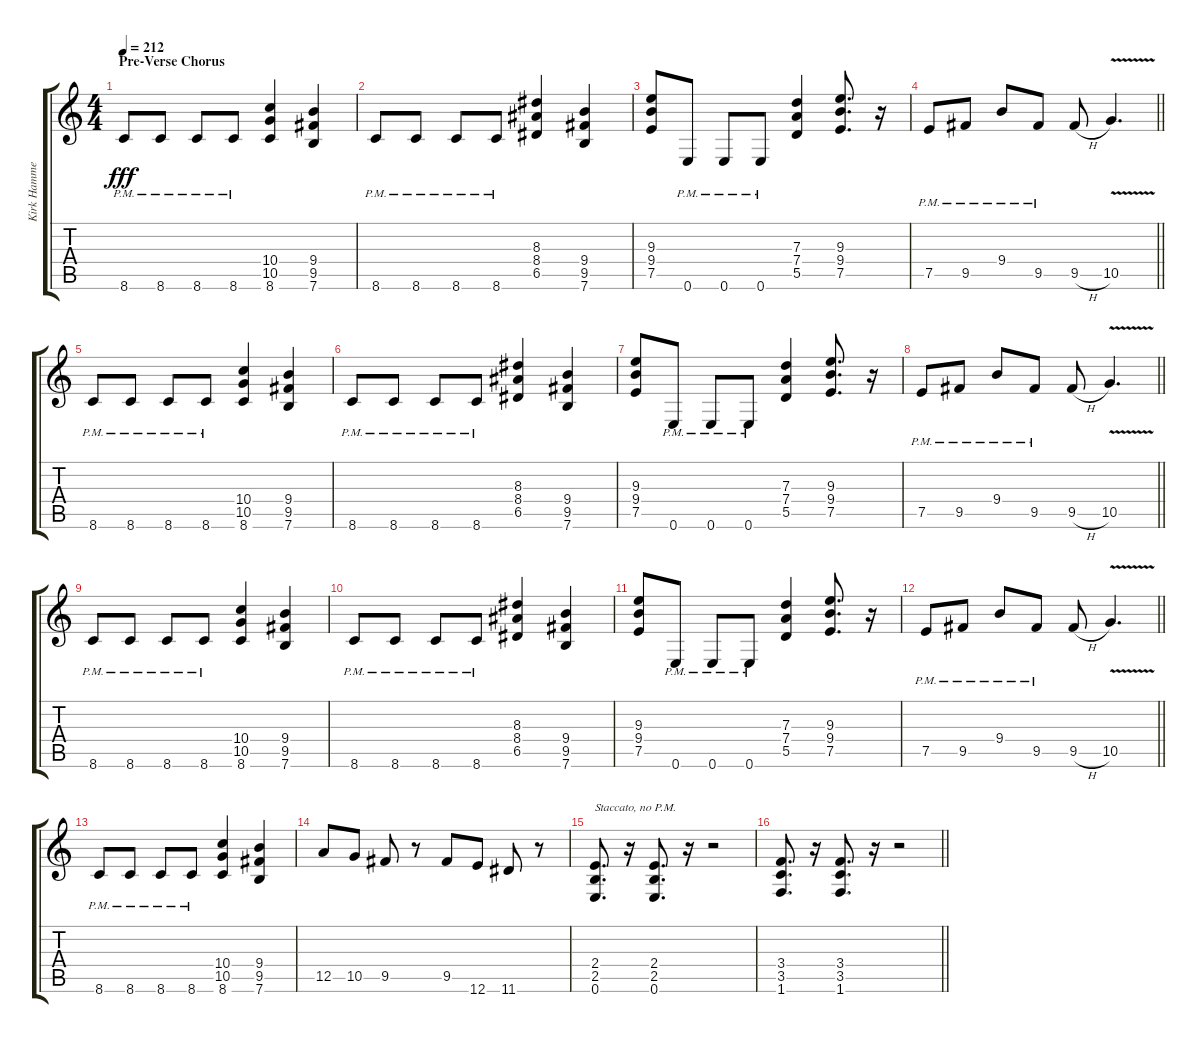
\track ("Kirk Hammett" "Kirk Hamme") {instrument distortionguitar}
\staff {score tabs}
\tuning (E4 B3 G3 D3 A2 E2) {hide}
\ts (4 4)
\section ("" "Pre-Verse Chorus")
\tempo 212
\clef g2
\ks c
8.6{pm}.8{dy fff} 8.6{pm}.8 8.6{pm}.8 8.6{pm}.8 (10.4 10.5 8.6).4 (9.4 9.5 7.6).4 |
8.6{pm}.8 8.6{pm}.8 8.6{pm}.8 8.6{pm}.8 (8.3 8.4 6.5).4 (9.4 9.5 7.6).4 |
(9.3 9.4 7.5).8 0.6{pm}.8 0.6{pm}.8 0.6{pm}.8 (7.3 7.4 5.5).4 (9.3 9.4 7.5).8{d} r.16 |
\barLineRight lightlight
7.5{pm}.8 9.5{pm}.8 9.4{pm}.8 9.5{pm}.8 9.5{h}.8 10.5{v}.4{d} |
8.6{pm}.8 8.6{pm}.8 8.6{pm}.8 8.6{pm}.8 (10.4 10.5 8.6).4 (9.4 9.5 7.6).4 |
8.6{pm}.8 8.6{pm}.8 8.6{pm}.8 8.6{pm}.8 (8.3 8.4 6.5).4 (9.4 9.5 7.6).4 |
(9.3 9.4 7.5).8 0.6{pm}.8 0.6{pm}.8 0.6{pm}.8 (7.3 7.4 5.5).4 (9.3 9.4 7.5).8{d} r.16 |
\barLineRight lightlight
7.5{pm}.8 9.5{pm}.8 9.4{pm}.8 9.5{pm}.8 9.5{h}.8 10.5{v}.4{d} |
8.6{pm}.8 8.6{pm}.8 8.6{pm}.8 8.6{pm}.8 (10.4 10.5 8.6).4 (9.4 9.5 7.6).4 |
8.6{pm}.8 8.6{pm}.8 8.6{pm}.8 8.6{pm}.8 (8.3 8.4 6.5).4 (9.4 9.5 7.6).4 |
(9.3 9.4 7.5).8 0.6{pm}.8 0.6{pm}.8 0.6{pm}.8 (7.3 7.4 5.5).4 (9.3 9.4 7.5).8{d} r.16 |
\barLineRight lightlight
7.5{pm}.8 9.5{pm}.8 9.4{pm}.8 9.5{pm}.8 9.5{h}.8 10.5{v}.4{d} |
8.6{pm}.8 8.6{pm}.8 8.6{pm}.8 8.6{pm}.8 (10.4 10.5 8.6).4 (9.4 9.5 7.6).4 |
12.5.8 10.5.8 9.5.8 r.8 9.5.8 12.6.8 11.6.8 r.8 |
(2.4 2.5 0.6).8{d txt "Staccato, no P.M."} r.16 (2.4 2.5 0.6).8{d} r.16 r.2 |
\barLineRight lightlight
(3.4 3.5 1.6).8{d} r.16 (3.4 3.5 1.6).8{d} r.16 r.2
